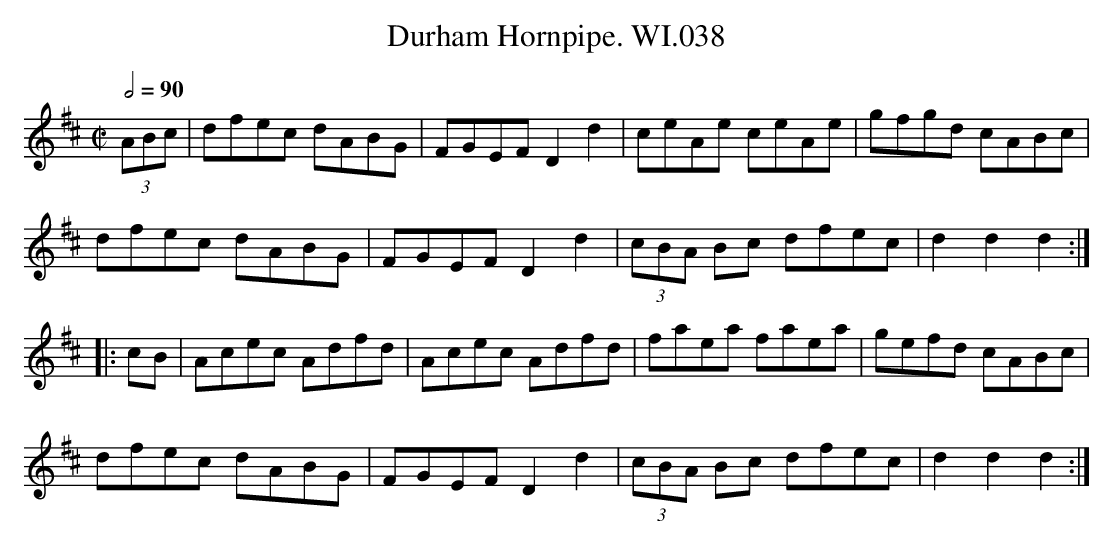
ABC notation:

X:1
T:Durham Hornpipe. WI.038
M:C|
L:1/8
Q:1/2=90
K:D
(3ABc|dfec dABG|FGEF D2d2|ceAe ceAe|gfgd cABc|
dfec dABG|FGEF D2d2|(3cBA Bc dfec|d2d2 d2:|
|:cB|Acec Adfd|Acec Adfd|faea faea|gefd cABc|
dfec dABG|FGEF D2d2|(3cBA Bc dfec|d2d2 d2:|
